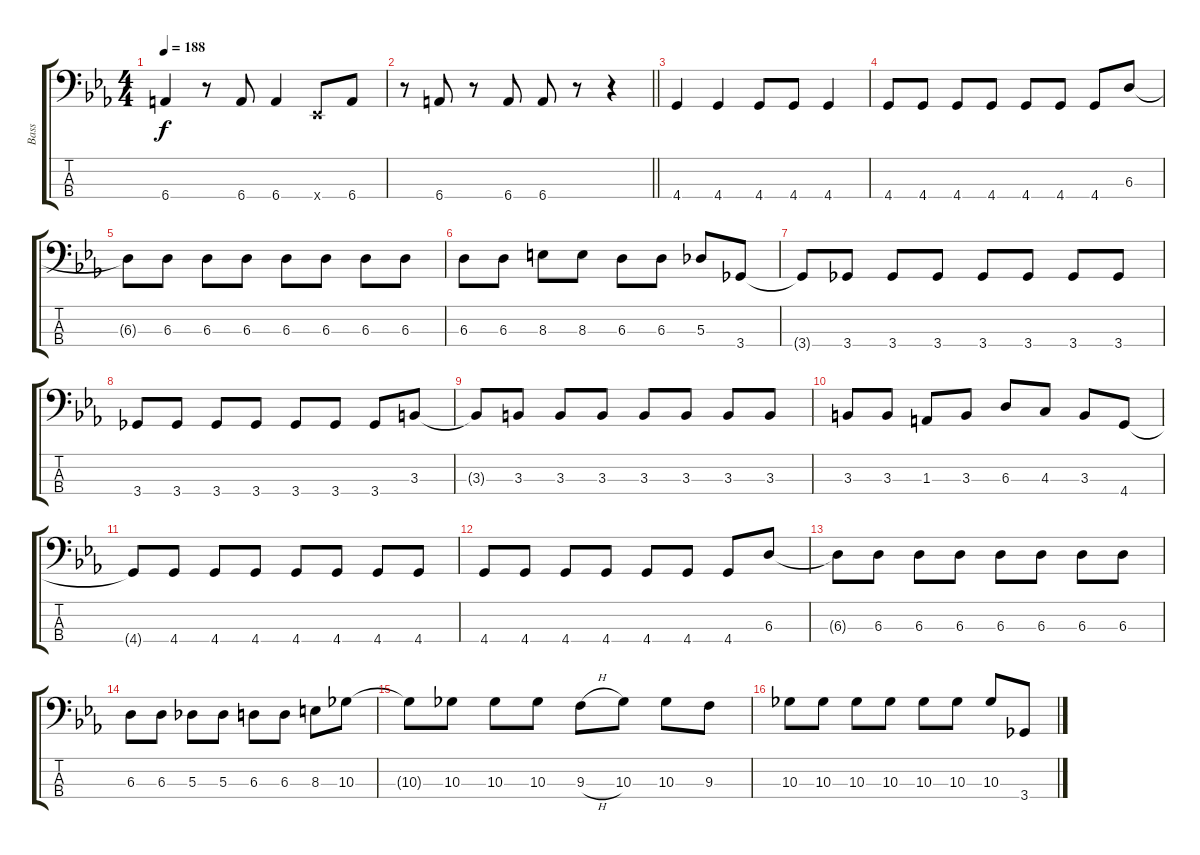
\track ("Bass" "Bass") {instrument electricbasspick}
\staff {score tabs}
\tuning (Gb2 Db2 Ab1 Eb1) {hide}
\ts (4 4)
\tempo 188
\clef f4
\ks eb
6.4.4{dy f} r.8 6.4.8 6.4.4 0.4{x}.8 6.4.8 |
\barLineRight lightlight
r.8 6.4.8 r.8 6.4.8 6.4.8 r.8 r.4 |
4.4.4 4.4.4 4.4.8 4.4.8 4.4.4 |
4.4.8 4.4.8 4.4.8 4.4.8 4.4.8 4.4.8 4.4.8 6.3.8 |
6.3{t}.8 6.3.8 6.3.8 6.3.8 6.3.8 6.3.8 6.3.8 6.3.8 |
6.3.8 6.3.8 8.3.8 8.3.8 6.3.8 6.3.8 5.3.8 3.4.8 |
3.4{t}.8 3.4.8 3.4.8 3.4.8 3.4.8 3.4.8 3.4.8 3.4.8 |
3.4.8 3.4.8 3.4.8 3.4.8 3.4.8 3.4.8 3.4.8 3.3.8 |
3.3{t}.8 3.3.8 3.3.8 3.3.8 3.3.8 3.3.8 3.3.8 3.3.8 |
3.3.8 3.3.8 1.3.8 3.3.8 6.3.8 4.3.8 3.3.8 4.4.8 |
4.4{t}.8 4.4.8 4.4.8 4.4.8 4.4.8 4.4.8 4.4.8 4.4.8 |
4.4.8 4.4.8 4.4.8 4.4.8 4.4.8 4.4.8 4.4.8 6.3.8 |
6.3{t}.8 6.3.8 6.3.8 6.3.8 6.3.8 6.3.8 6.3.8 6.3.8 |
6.3.8 6.3.8 5.3.8 5.3.8 6.3.8 6.3.8 8.3.8 10.3.8 |
10.3{t}.8 10.3.8 10.3.8 10.3.8 9.3{h}.8 10.3.8 10.3.8 9.3.8 |
10.3.8 10.3.8 10.3.8 10.3.8 10.3.8 10.3.8 10.3.8 3.4.8
